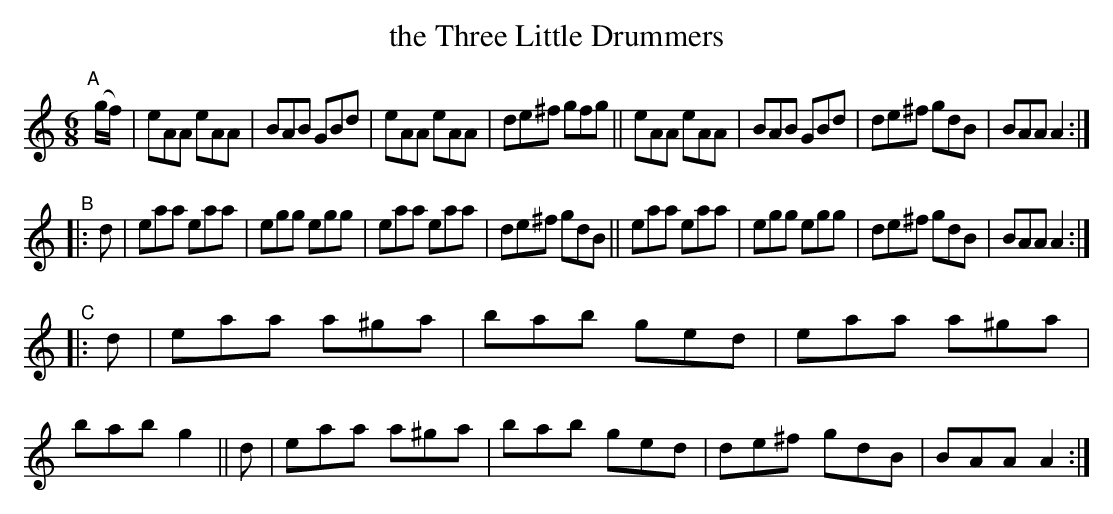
X:1
T: the Three Little Drummers
M: 6/8
L: 1/8
K: Am
"^A"[|] (g/f/) \
|  eAA eAA | BAB GBd | eAA eAA | de^f gfg \
|| eAA eAA | BAB GBd | de^f gdB | BAA A2 :|
"^B"|: d \
|  eaa eaa | egg egg | eaa eaa | de^f gdB \
|| eaa eaa | egg egg | de^f gdB | BAA A2 :|
"^C"\
|: d | eaa a^ga | bab ged | eaa a^ga | bab g2 \
|| d | eaa a^ga | bab ged | de^f gdB | BAA A2 :|
